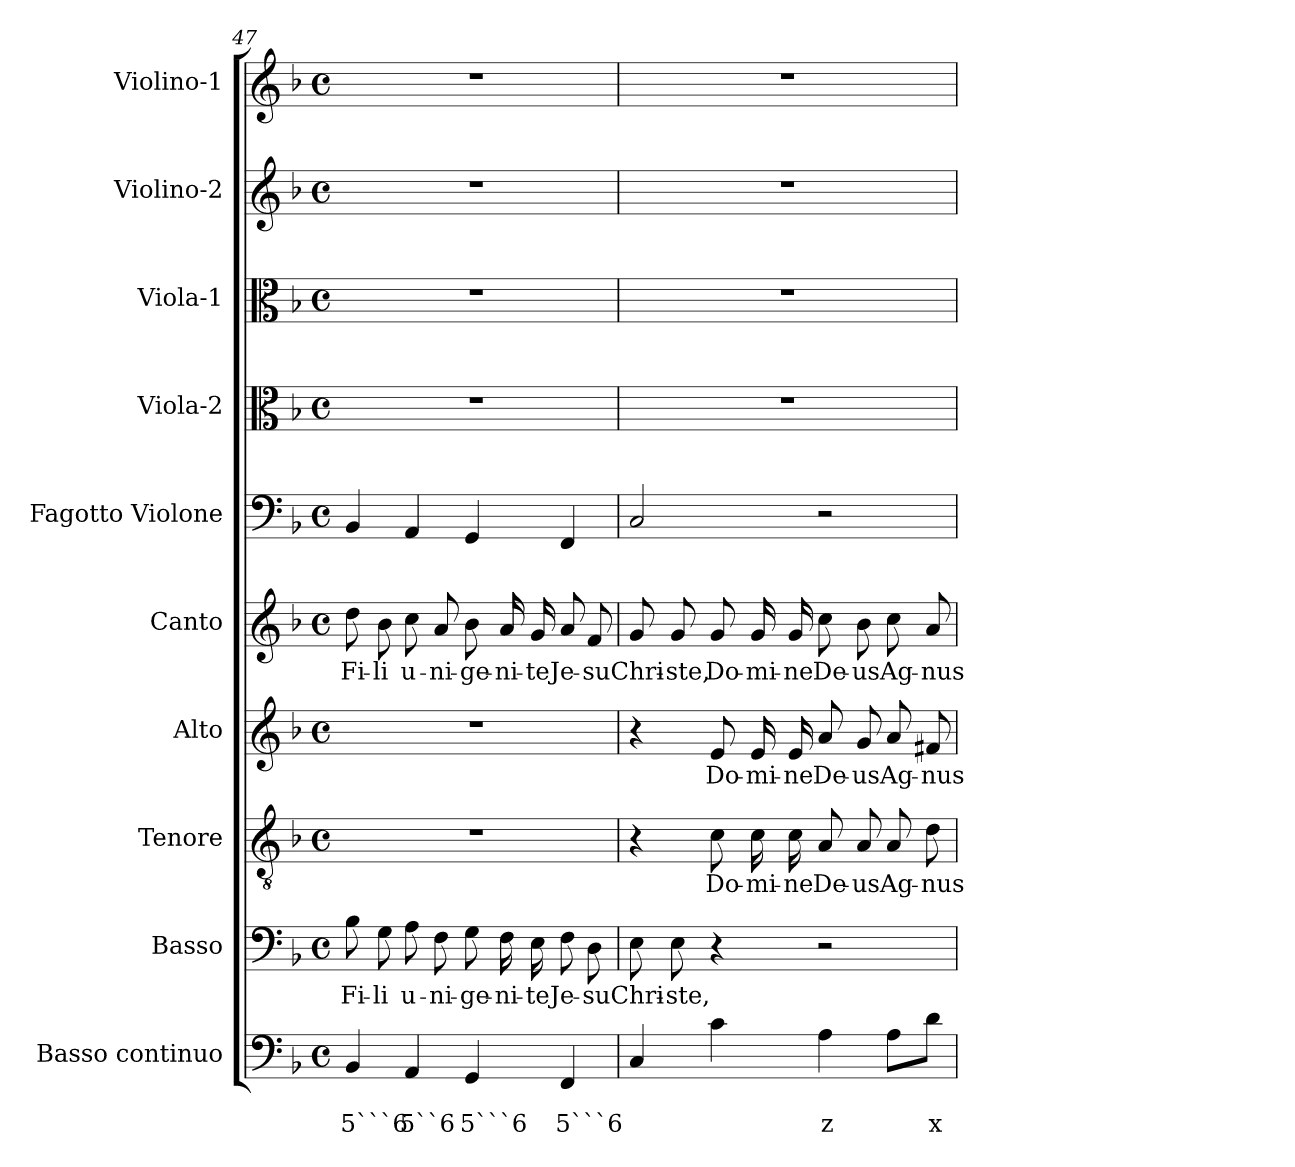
**kern	**text	**text	**kern	**text	**kern	**text	**kern	**text	**kern	**text	**kern	**kern	**kern	**kern	**kern
*part10	*part10	*part10	*part9	*part9	*part8	*part8	*part7	*part7	*part6	*part6	*part5	*part4	*part3	*part2	*part1
*staff10	*staff10	*staff10	*staff9	*staff9	*staff8	*staff8	*staff7	*staff7	*staff6	*staff6	*staff5	*staff4	*staff3	*staff2	*staff1
*I"Basso continuo	*	*	*I"Basso	*	*I"Tenore	*	*I"Alto	*	*I"Canto	*	*I"Fagotto Violone	*I"Viola-2	*I"Viola-1	*I"Violino-2	*I"Violino-1
*clefF4	*	*	*clefF4	*	*clefGv2	*	*clefG2	*	*clefG2	*	*clefF4	*clefC3	*clefC3	*clefG2	*clefG2
*k[b-]	*	*	*k[b-]	*	*k[b-]	*	*k[b-]	*	*k[b-]	*	*k[b-]	*k[b-]	*k[b-]	*k[b-]	*k[b-]
*F:	*	*	*F:	*	*F:	*	*F:	*	*F:	*	*F:	*F:	*F:	*F:	*F:
*M4/4	*	*	*M4/4	*	*M4/4	*	*M4/4	*	*M4/4	*	*M4/4	*M4/4	*M4/4	*M4/4	*M4/4
*met(c)	*	*	*met(c)	*	*met(c)	*	*met(c)	*	*met(c)	*	*met(c)	*met(c)	*met(c)	*met(c)	*met(c)
=47	=47	=47	=47	=47	=47	=47	=47	=47	=47	=47	=47	=47	=47	=47	=47
!	!	!LO:LY:b	!	!	!	!	!	!	!	!	!	!	!	!	!
!	!	!	!	!LO:LY:b	!	!	!	!	!	!	!	!	!	!	!
!	!	!	!	!	!	!	!	!	!	!LO:LY:b	!	!	!	!	!
4BB-/	.	5```6	8B-\	Fi-	1r	.	1r	.	8dd\	Fi-	4BB-/	1r	1r	1r	1r
!	!	!	!	!LO:LY:b	!	!	!	!	!	!	!	!	!	!	!
!	!	!	!	!	!	!	!	!	!	!LO:LY:b	!	!	!	!	!
.	.	.	8G\	-li	.	.	.	.	8b-\	-li	.	.	.	.	.
!	!	!LO:LY:b	!	!	!	!	!	!	!	!	!	!	!	!	!
!	!	!	!	!LO:LY:b	!	!	!	!	!	!	!	!	!	!	!
!	!	!	!	!	!	!	!	!	!	!LO:LY:b	!	!	!	!	!
4AA/	.	5``6	8A\	u-	.	.	.	.	8cc\	u-	4AA/	.	.	.	.
!	!	!	!	!LO:LY:b	!	!	!	!	!	!	!	!	!	!	!
!	!	!	!	!	!	!	!	!	!	!LO:LY:b	!	!	!	!	!
.	.	.	8F\	-ni-	.	.	.	.	8a/	-ni-	.	.	.	.	.
!	!	!LO:LY:b	!	!	!	!	!	!	!	!	!	!	!	!	!
!	!	!	!	!LO:LY:b	!	!	!	!	!	!	!	!	!	!	!
!	!	!	!	!	!	!	!	!	!	!LO:LY:b	!	!	!	!	!
4GG/	.	5```6	8G\	-ge-	.	.	.	.	8b-\	-ge-	4GG/	.	.	.	.
!	!	!	!	!LO:LY:b	!	!	!	!	!	!	!	!	!	!	!
!	!	!	!	!	!	!	!	!	!	!LO:LY:b	!	!	!	!	!
.	.	.	16F\	-ni-	.	.	.	.	16a/	-ni-	.	.	.	.	.
!	!	!	!	!LO:LY:b	!	!	!	!	!	!	!	!	!	!	!
!	!	!	!	!	!	!	!	!	!	!LO:LY:b	!	!	!	!	!
.	.	.	16E\	-te	.	.	.	.	16g/	-te	.	.	.	.	.
!	!	!LO:LY:b	!	!	!	!	!	!	!	!	!	!	!	!	!
!	!	!	!	!LO:LY:b	!	!	!	!	!	!	!	!	!	!	!
!	!	!	!	!	!	!	!	!	!	!LO:LY:b	!	!	!	!	!
4FF/	.	5```6	8F\	Je-	.	.	.	.	8a/	Je-	4FF/	.	.	.	.
!	!	!	!	!LO:LY:b	!	!	!	!	!	!	!	!	!	!	!
!	!	!	!	!	!	!	!	!	!	!LO:LY:b	!	!	!	!	!
.	.	.	8D\	-su	.	.	.	.	8f/	-su	.	.	.	.	.
=48	=48	=48	=48	=48	=48	=48	=48	=48	=48	=48	=48	=48	=48	=48	=48
!	!	!	!	!LO:LY:b	!	!	!	!	!	!	!	!	!	!	!
!	!	!	!	!	!	!	!	!	!	!LO:LY:b	!	!	!	!	!
4C/	.	.	8E\	Chri-	4r	.	4r	.	8g/	Chri-	2C/	1r	1r	1r	1r
!	!	!	!	!LO:LY:b	!	!	!	!	!	!	!	!	!	!	!
!	!	!	!	!	!	!	!	!	!	!LO:LY:b	!	!	!	!	!
.	.	.	8E\	-ste,	.	.	.	.	8g/	-ste,	.	.	.	.	.
!	!	!	!	!	!	!LO:LY:b	!	!	!	!	!	!	!	!	!
!	!	!	!	!	!	!	!	!LO:LY:b	!	!	!	!	!	!	!
!	!	!	!	!	!	!	!	!	!	!LO:LY:b	!	!	!	!	!
4c\	.	.	4r	.	8c\	Do-	8e/	Do-	8g/	Do-	.	.	.	.	.
!	!	!	!	!	!	!LO:LY:b	!	!	!	!	!	!	!	!	!
!	!	!	!	!	!	!	!	!LO:LY:b	!	!	!	!	!	!	!
!	!	!	!	!	!	!	!	!	!	!LO:LY:b	!	!	!	!	!
.	.	.	.	.	16c\	-mi-	16e/	-mi-	16g/	-mi-	.	.	.	.	.
!	!	!	!	!	!	!LO:LY:b	!	!	!	!	!	!	!	!	!
!	!	!	!	!	!	!	!	!LO:LY:b	!	!	!	!	!	!	!
!	!	!	!	!	!	!	!	!	!	!LO:LY:b	!	!	!	!	!
.	.	.	.	.	16c\	-ne	16e/	-ne	16g/	-ne	.	.	.	.	.
!	!	!LO:LY:b	!	!	!	!	!	!	!	!	!	!	!	!	!
!	!	!	!	!	!	!LO:LY:b	!	!	!	!	!	!	!	!	!
!	!	!	!	!	!	!	!	!LO:LY:b	!	!	!	!	!	!	!
!	!	!	!	!	!	!	!	!	!	!LO:LY:b	!	!	!	!	!
4A\	.	z	2r	.	8A/	De-	8a/	De-	8cc\	De-	2r	.	.	.	.
!	!	!	!	!	!	!LO:LY:b	!	!	!	!	!	!	!	!	!
!	!	!	!	!	!	!	!	!LO:LY:b	!	!	!	!	!	!	!
!	!	!	!	!	!	!	!	!	!	!LO:LY:b	!	!	!	!	!
.	.	.	.	.	8A/	-us	8g/	-us	8b-\	-us	.	.	.	.	.
!	!	!	!	!	!	!LO:LY:b	!	!	!	!	!	!	!	!	!
!	!	!	!	!	!	!	!	!LO:LY:b	!	!	!	!	!	!	!
!	!	!	!	!	!	!	!	!	!	!LO:LY:b	!	!	!	!	!
8A\L	.	.	.	.	8A/	Ag-	8a/	Ag-	8cc\	Ag-	.	.	.	.	.
!	!	!LO:LY:b	!	!	!	!	!	!	!	!	!	!	!	!	!
!	!	!	!	!	!	!LO:LY:b	!	!	!	!	!	!	!	!	!
!	!	!	!	!	!	!	!	!LO:LY:b	!	!	!	!	!	!	!
!	!	!	!	!	!	!	!	!	!	!LO:LY:b	!	!	!	!	!
8d\J	.	x	.	.	8d\	-nus	8f#X/	-nus	8a/	-nus	.	.	.	.	.
=	=	=	=	=	=	=	=	=	=	=	=	=	=	=	=
*-	*-	*-	*-	*-	*-	*-	*-	*-	*-	*-	*-	*-	*-	*-	*-
